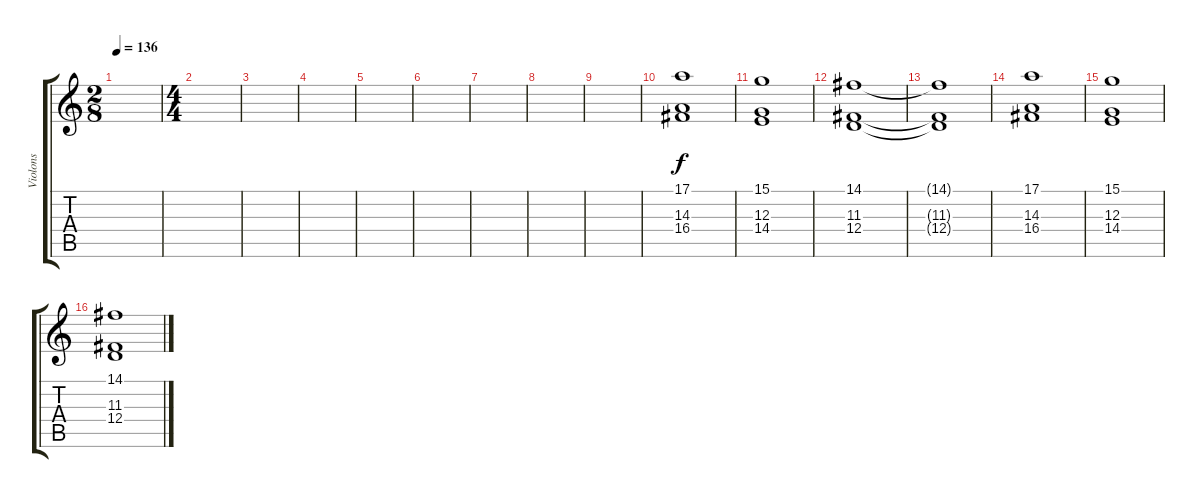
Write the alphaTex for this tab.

\track ("Violons" "Violons") {instrument stringensemble2}
\staff {score tabs}
\tuning (E4 B3 G3 D3 A2 D2) {hide}
\ts (2 8)
\tempo 136
\clef g2
\ks c
|
\ts (4 4)
|
|
|
|
|
|
|
|
(17.1 14.3 16.4).1 |
(15.1 12.3 14.4).1 |
(14.1 11.3 12.4).1 |
(14.1{t} 11.3{t} 12.4{t}).1 |
(17.1 14.3 16.4).1 |
(15.1 12.3 14.4).1 |
(14.1 11.3 12.4).1
